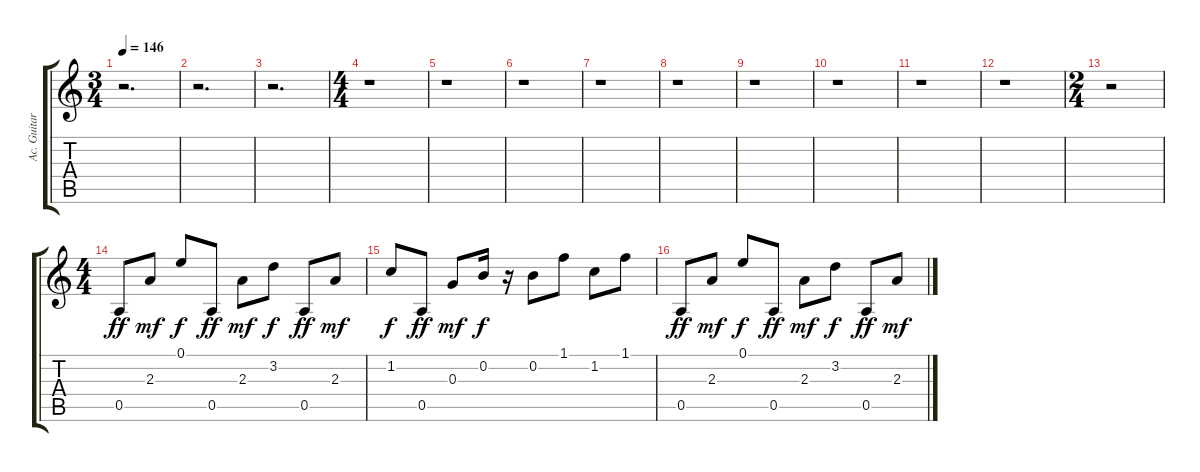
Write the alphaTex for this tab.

\track ("Ac. Guitar" "Ac. Guitar") {instrument acousticguitarnylon}
\staff {score tabs}
\tuning (E4 B3 G3 D3 A2 E2) {hide}
\ts (3 4)
\tempo 146
\clef g2
\ks c
r.2{d dy f} |
r.2{d} |
r.2{d} |
\ts (4 4)
r.1 |
r.1 |
r.1 |
r.1 |
r.1 |
r.1 |
r.1 |
r.1 |
r.1 |
\ts (2 4)
r.2 |
\ts (4 4)
0.5.8{dy ff} 2.3.8{dy mf} 0.1.8{dy f} 0.5.8{dy ff} 2.3.8{dy mf} 3.2.8{dy f} 0.5.8{dy ff} 2.3.8{dy mf} |
1.2.8{dy f} 0.5.8{dy ff} 0.3.8{dy mf} 0.2.16{dy f} r.16 0.2.8 1.1.8 1.2.8 1.1.8 |
0.5.8{dy ff} 2.3.8{dy mf} 0.1.8{dy f} 0.5.8{dy ff} 2.3.8{dy mf} 3.2.8{dy f} 0.5.8{dy ff} 2.3.8{dy mf}
